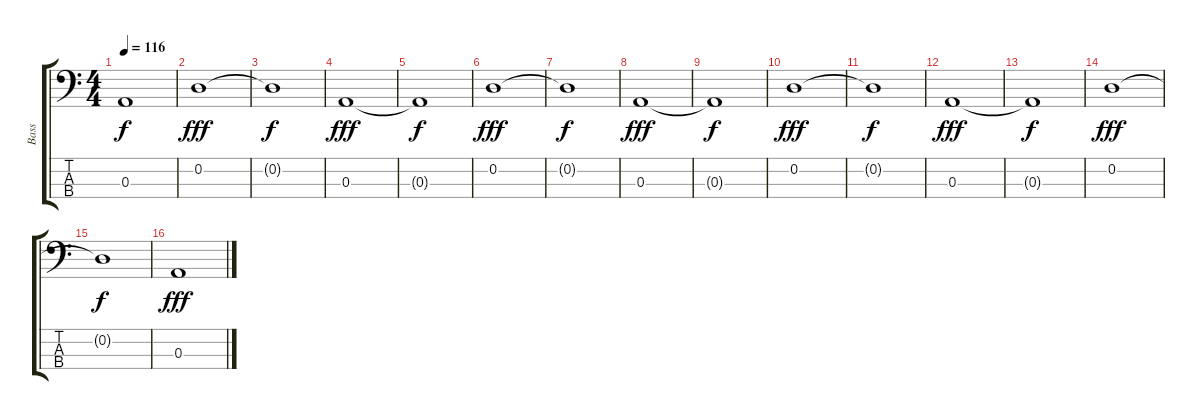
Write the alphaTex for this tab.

\track ("Bass" "Bass") {instrument electricbassfinger}
\staff {score tabs}
\tuning (G2 D2 A1 E1) {hide}
\ts (4 4)
\tempo 116
\clef f4
\ks c
0.3{t}.1{dy f} |
0.2.1{dy fff} |
0.2{t}.1{dy f} |
0.3.1{dy fff} |
0.3{t}.1{dy f} |
0.2.1{dy fff} |
0.2{t}.1{dy f} |
0.3.1{dy fff} |
0.3{t}.1{dy f} |
0.2.1{dy fff} |
0.2{t}.1{dy f} |
0.3.1{dy fff} |
0.3{t}.1{dy f} |
0.2.1{dy fff} |
0.2{t}.1{dy f} |
0.3.1{dy fff}
